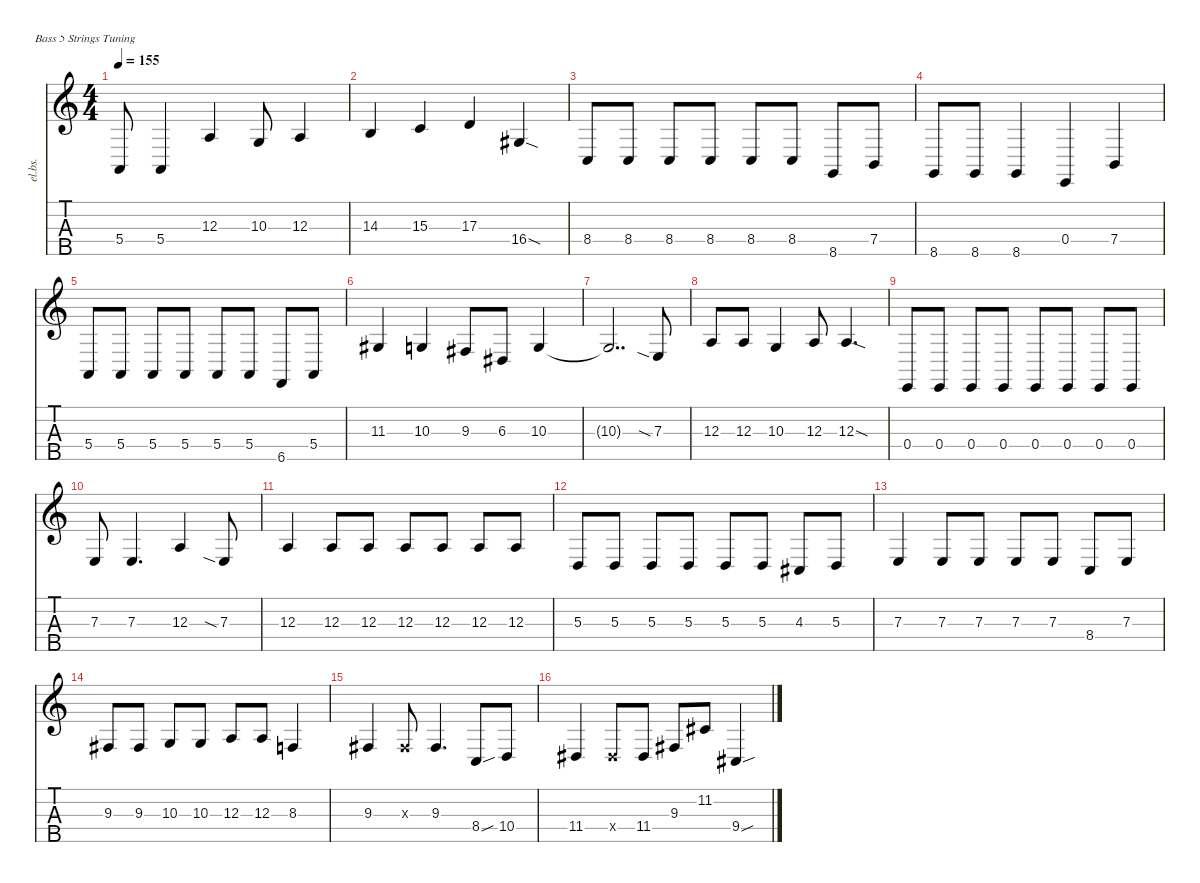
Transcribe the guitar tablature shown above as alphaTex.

\defaultSystemsLayout 4
\hideDynamics
\bracketExtendMode nobrackets
\otherSystemsTrackNameOrientation horizontal
\track ("Electric Bass" "el.bs.") {instrument electricbassfinger}
\staff {score tabs}
\tuning (G2 D2 A1 E1 B0)
\ts (4 4)
\tempo 155
\clef g2
\ks c
5.4.8{dy mf beam Up} 5.4.4{beam Up} 12.3.4{beam Up} 10.3.8{beam Up} 12.3.4{beam Up} |
14.3.4{beam Up} 15.3.4{beam Up} 17.3.4{beam Up} 16.4{sod acc #}.4{beam Up} |
8.4.8{beam Up} 8.4.8{beam Up} 8.4.8{beam Up} 8.4.8{beam Up} 8.4.8{beam Up} 8.4.8{beam Up} 8.5.8{beam Up} 7.4.8{beam Up} |
8.5.8{beam Up} 8.5.8{beam Up} 8.5.4{beam Up} 0.4.4{beam Up} 7.4.4{beam Up} |
5.4.8{beam Up} 5.4.8{beam Up} 5.4.8{beam Up} 5.4.8{beam Up} 5.4.8{beam Up} 5.4.8{beam Up} 6.5.8{beam Up} 5.4.8{beam Up} |
11.3{acc #}.4{beam Up} 10.3.4{beam Up} 9.3{acc #}.8{beam Up} 6.3{acc #}.8{beam Up} 10.3.4{beam Up} |
10.3{t}.2{dd beam Up} 7.3{sia}.8{beam Up} |
12.3.8{beam Up} 12.3.8{beam Up} 10.3.4{beam Up} 12.3.8{beam Up} 12.3{sod}.4{d beam Up} |
0.4.8{beam Up} 0.4.8{beam Up} 0.4.8{beam Up} 0.4.8{beam Up} 0.4.8{beam Up} 0.4.8{beam Up} 0.4.8{beam Up} 0.4.8{beam Up} |
7.3.8{beam Up} 7.3.4{d beam Up} 12.3.4{beam Up} 7.3{sia}.8{beam Up} |
12.3.4{beam Up} 12.3.8{beam Up} 12.3.8{beam Up} 12.3.8{beam Up} 12.3.8{beam Up} 12.3.8{beam Up} 12.3.8{beam Up} |
5.3.8{beam Up} 5.3.8{beam Up} 5.3.8{beam Up} 5.3.8{beam Up} 5.3.8{beam Up} 5.3.8{beam Up} 4.3{acc #}.8{beam Up} 5.3.8{beam Up} |
7.3.4{beam Up} 7.3.8{beam Up} 7.3.8{beam Up} 7.3.8{beam Up} 7.3.8{beam Up} 8.4.8{beam Up} 7.3.8{beam Up} |
9.3{acc #}.8{beam Up} 9.3{acc #}.8{beam Up} 10.3.8{beam Up} 10.3.8{beam Up} 12.3.8{beam Up} 12.3.8{beam Up} 8.3.4{beam Up} |
9.3{acc #}.4{beam Up} 9.3{x acc #}.8{beam Up} 9.3{acc #}.4{d beam Up} 8.4{sou}.8{beam Up} 10.4.8{beam Up} |
11.4{acc #}.4{beam Up} 11.4{x acc #}.8{beam Up} 11.4{acc #}.8{beam Up} 9.3{acc #}.8{beam Up} 11.2{acc #}.8{beam Up} 9.4{sou acc #}.4{beam Up}
